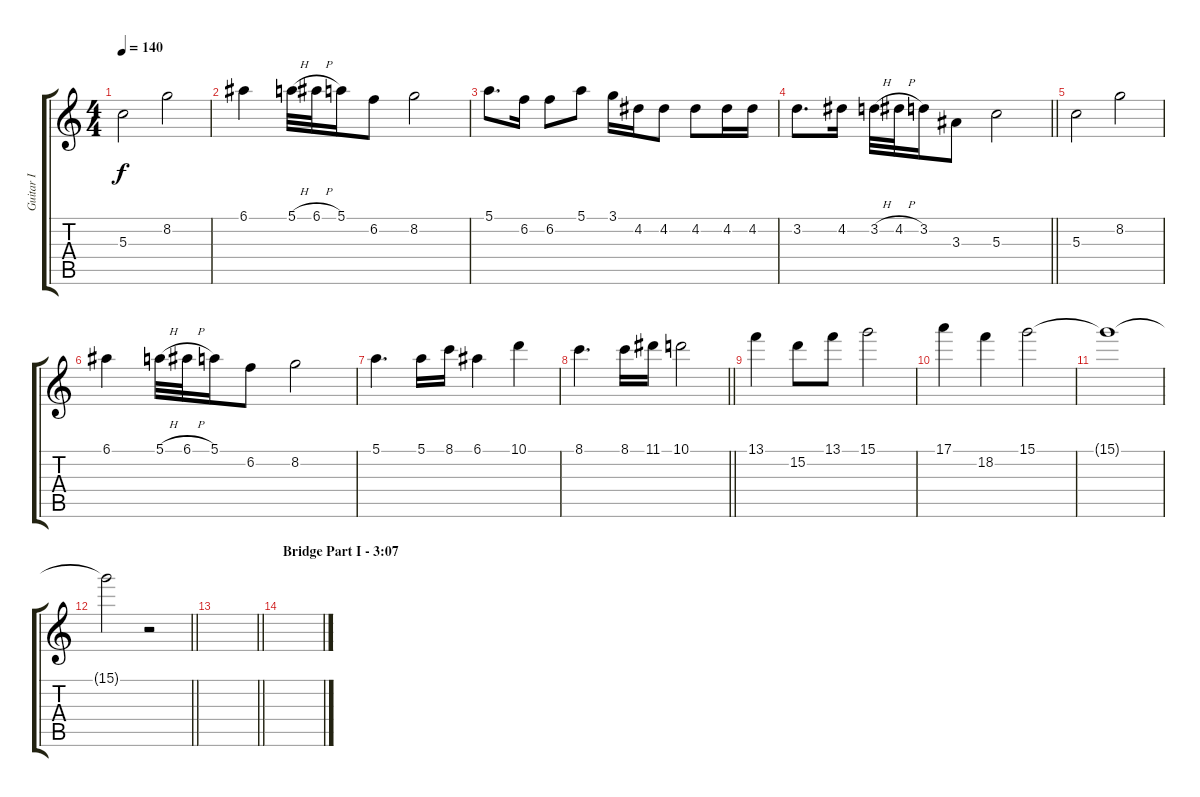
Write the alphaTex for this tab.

\track ("Guitar I" "Guitar I") {instrument distortionguitar}
\staff {score tabs}
\tuning (E4 B3 G3 D3 A2 E2) {hide}
\ts (4 4)
\section ("" "")
\tempo 140
\clef g2
\ks c
5.3.2{dy f} 8.2.2 |
6.1.4 5.1{h}.32 6.1{h}.32 5.1.16 6.2.8 8.2.2 |
5.1.8{d} 6.2.16 6.2.8 5.1.8 3.1.16 4.2.16 4.2.8 4.2.8 4.2.16 4.2.16 |
\barLineRight lightlight
3.2.8{d} 4.2.16 3.2{h}.32 4.2{h}.32 3.2.16 3.3.8 5.3.2 |
\section ("" "")
5.3.2 8.2.2 |
6.1.4 5.1{h}.32 6.1{h}.32 5.1.16 6.2.8 8.2.2 |
5.1.4{d} 5.1.16 8.1.16 6.1.4 10.1.4 |
\barLineRight lightlight
8.1.4{d} 8.1.16 11.1.16 10.1.2 |
\section ("" "")
13.1.4 15.2.8 13.1.8 15.1.2 |
17.1.4 18.2.4 15.1.2 |
15.1{t}.1 |
\barLineRight lightlight
15.1{t}.2{volume 0} r.2 |
\barLineRight lightlight
|
\section ("" "Bridge Part I - 3:07")
